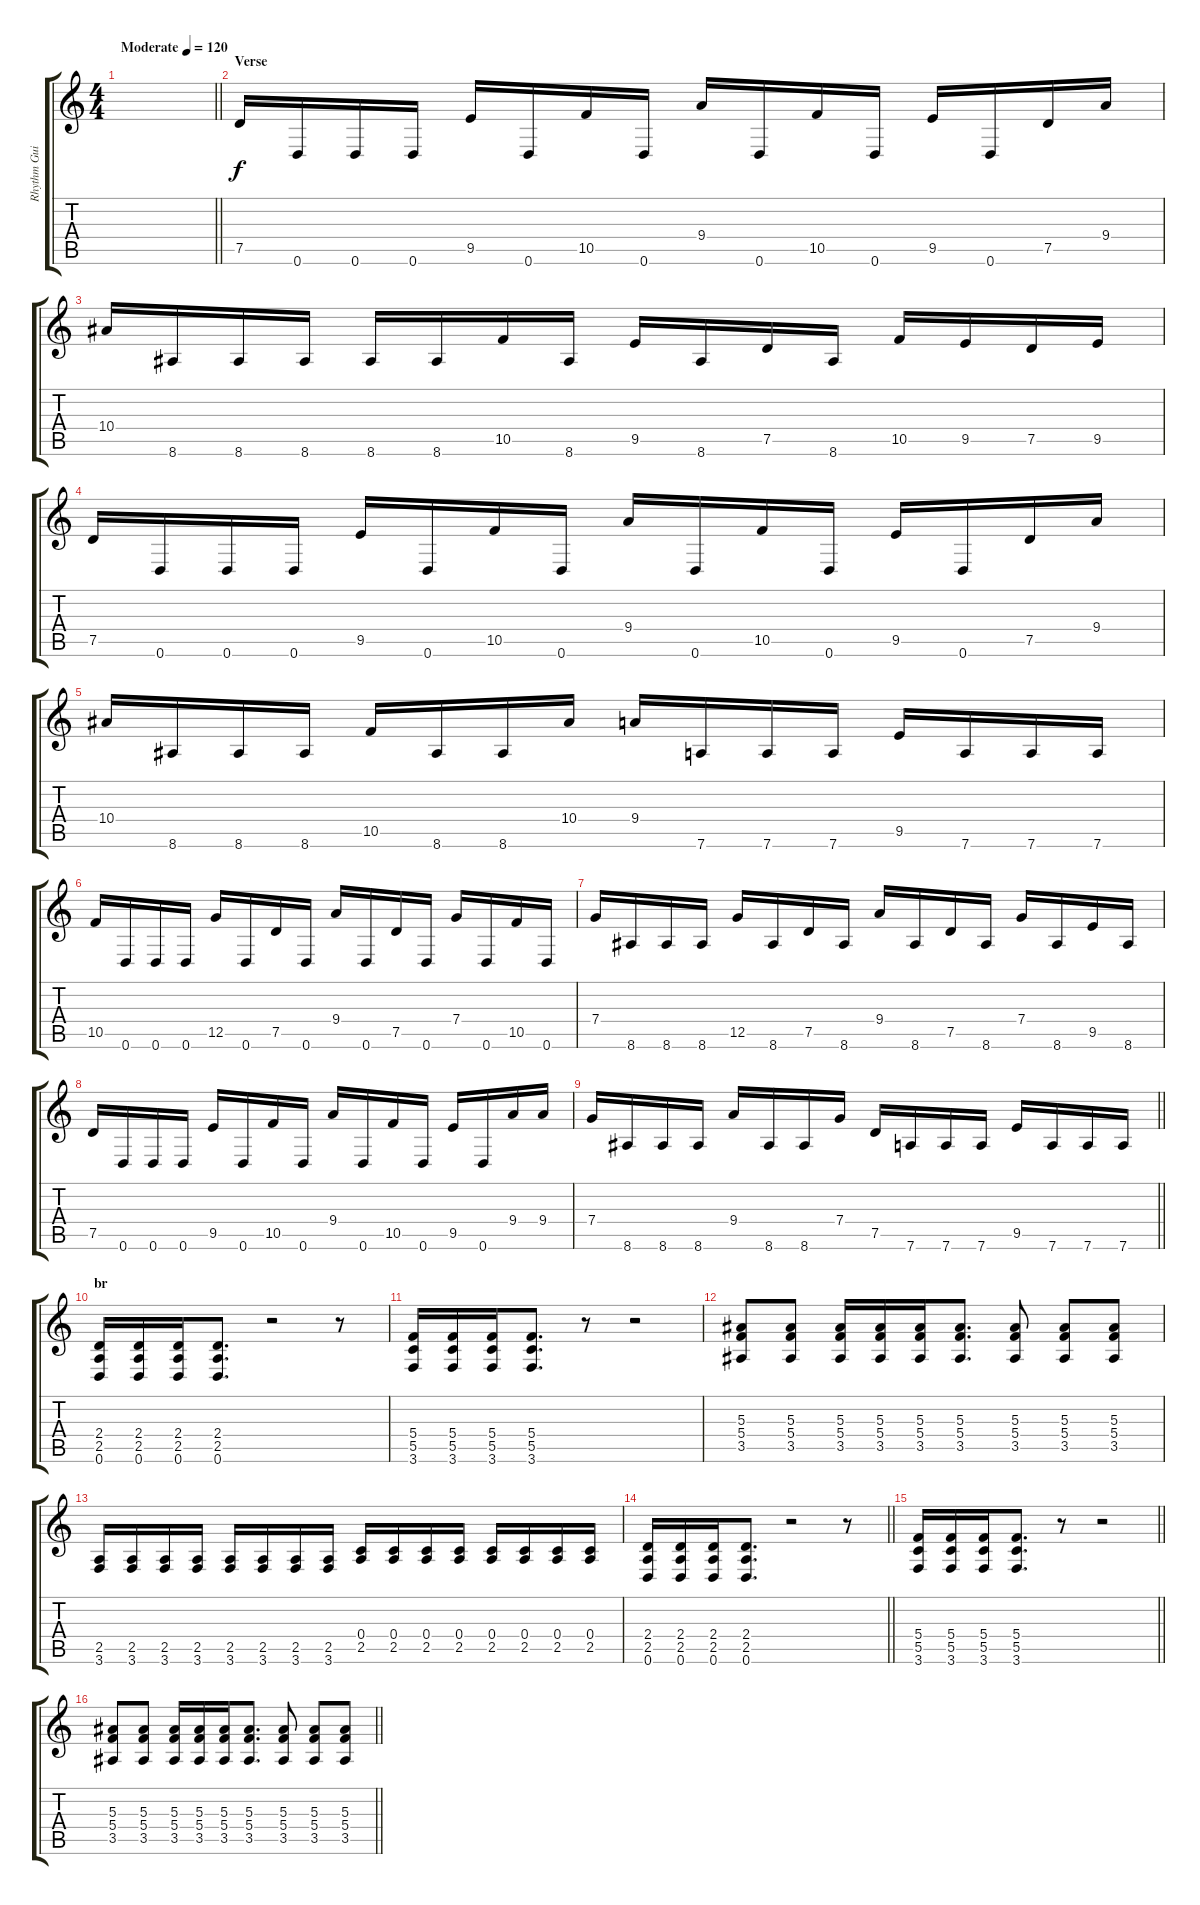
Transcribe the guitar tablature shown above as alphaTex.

\track ("Rhythm Guitar" "Rhythm Gui") {instrument distortionguitar}
\staff {score tabs}
\tuning (D4 A3 F3 C3 G2 D2) {hide}
\ts (4 4)
\tempo (120 "Moderate")
\clef g2
\barLineRight lightlight
\ks c
|
\section ("" "Verse")
7.5.16 0.6.16 0.6.16 0.6.16 9.5.16 0.6.16 10.5.16 0.6.16 9.4.16 0.6.16 10.5.16 0.6.16 9.5.16 0.6.16 7.5.16 9.4.16 |
10.4.16 8.6.16 8.6.16 8.6.16 8.6.16 8.6.16 10.5.16 8.6.16 9.5.16 8.6.16 7.5.16 8.6.16 10.5.16 9.5.16 7.5.16 9.5.16 |
7.5.16 0.6.16 0.6.16 0.6.16 9.5.16 0.6.16 10.5.16 0.6.16 9.4.16 0.6.16 10.5.16 0.6.16 9.5.16 0.6.16 7.5.16 9.4.16 |
10.4.16 8.6.16 8.6.16 8.6.16 10.5.16 8.6.16 8.6.16 10.4.16 9.4.16 7.6.16 7.6.16 7.6.16 9.5.16 7.6.16 7.6.16 7.6.16 |
10.5.16 0.6.16 0.6.16 0.6.16 12.5.16 0.6.16 7.5.16 0.6.16 9.4.16 0.6.16 7.5.16 0.6.16 7.4.16 0.6.16 10.5.16 0.6.16 |
7.4.16 8.6.16 8.6.16 8.6.16 12.5.16 8.6.16 7.5.16 8.6.16 9.4.16 8.6.16 7.5.16 8.6.16 7.4.16 8.6.16 9.5.16 8.6.16 |
7.5.16 0.6.16 0.6.16 0.6.16 9.5.16 0.6.16 10.5.16 0.6.16 9.4.16 0.6.16 10.5.16 0.6.16 9.5.16 0.6.16 9.4.16 9.4.16 |
\barLineRight lightlight
7.4.16 8.6.16 8.6.16 8.6.16 9.4.16 8.6.16 8.6.16 7.4.16 7.5.16 7.6.16 7.6.16 7.6.16 9.5.16 7.6.16 7.6.16 7.6.16 |
\section ("" "br")
(2.4 2.5 0.6).16 (2.4 2.5 0.6).16 (2.4 2.5 0.6).16 (2.4 2.5 0.6).8{d} r.2 r.8 |
(5.4 5.5 3.6).16 (5.4 5.5 3.6).16 (5.4 5.5 3.6).16 (5.4 5.5 3.6).8{d} r.8 r.2 |
(5.3 5.4 3.5).8 (5.3 5.4 3.5).8 (5.3 5.4 3.5).16 (5.3 5.4 3.5).16 (5.3 5.4 3.5).16 (5.3 5.4 3.5).8{d} (5.3 5.4 3.5).8 (5.3 5.4 3.5).8 (5.3 5.4 3.5).8 |
(2.5 3.6).16 (2.5 3.6).16 (2.5 3.6).16 (2.5 3.6).16 (2.5 3.6).16 (2.5 3.6).16 (2.5 3.6).16 (2.5 3.6).16 (0.4 2.5).16 (0.4 2.5).16 (0.4 2.5).16 (0.4 2.5).16 (0.4 2.5).16 (0.4 2.5).16 (0.4 2.5).16 (0.4 2.5).16 |
\barLineRight lightlight
(2.4 2.5 0.6).16 (2.4 2.5 0.6).16 (2.4 2.5 0.6).16 (2.4 2.5 0.6).8{d} r.2 r.8 |
\barLineRight lightlight
(5.4 5.5 3.6).16 (5.4 5.5 3.6).16 (5.4 5.5 3.6).16 (5.4 5.5 3.6).8{d} r.8 r.2 |
\barLineRight lightlight
(5.3 5.4 3.5).8 (5.3 5.4 3.5).8 (5.3 5.4 3.5).16 (5.3 5.4 3.5).16 (5.3 5.4 3.5).16 (5.3 5.4 3.5).8{d} (5.3 5.4 3.5).8 (5.3 5.4 3.5).8 (5.3 5.4 3.5).8
